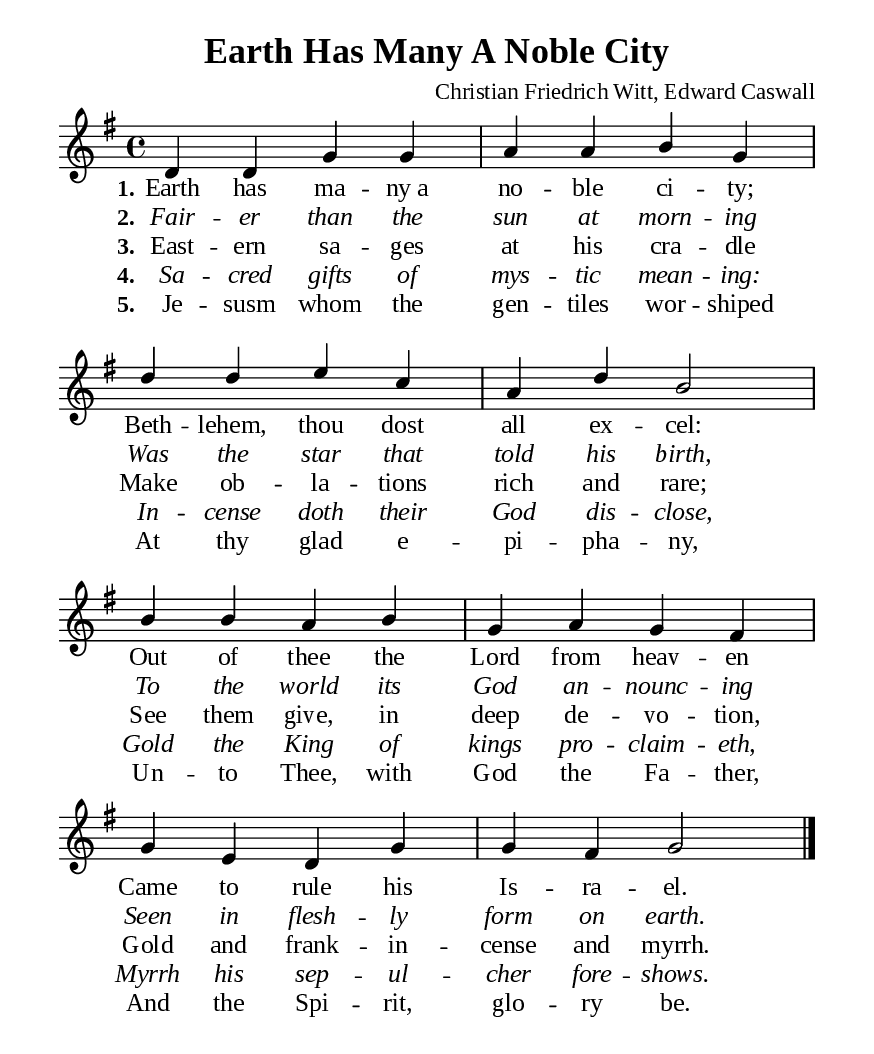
\version "2.18.2"

\header {
  title = "Earth Has Many A Noble City"
  composer = "Christian Friedrich Witt, Edward Caswall"
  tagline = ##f
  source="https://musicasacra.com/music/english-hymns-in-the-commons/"
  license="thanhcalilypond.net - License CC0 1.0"
}

global= {
  \key g \major
  \time 4/4
  \override Score.BarNumber.break-visibility = ##(#f #f #f)
  \override Lyrics.LyricSpace.minimum-distance = #3.0
}

\paper {
  #(set-paper-size "a5")
  top-margin = 10\mm
  bottom-marign = 10\mm
  left-margin = 10\mm
  right-margin = 10\mm
  indent = #0
  #(define fonts
	 (make-pango-font-tree "Liberation Serif"
	 		       "Liberation Serif"
			       "Liberation Serif"
			       (/ 20 20)))
  system-system-spacing = #'((basic-distance . 3) (padding . 3))
}

printItalic = \with {
  \override LyricText.font-shape = #'italic
}

% Verse music
musicVerseSoprano = \relative c' {
  %{	01	%} d4 d g g |
  %{	02	%} a a b g |
  %{	03	%} d' d e c |
  %{	04	%} a d b2 |
  %{	05	%} b4 b a b |
  %{	06	%} g a g fis |
  %{	07	%} g e d g |
  %{	08	%} g fis g2 \bar "|."
}

% Verse lyrics
verseOne = \lyricmode {
  \set stanza = #"1."
  Earth has ma -- ny_a no -- ble ci -- ty;
  Beth -- lehem, thou dost all ex -- cel:
  Out of thee the Lord from heav -- en
  Came to rule his Is -- ra -- el.
}

verseTwo = \lyricmode {
  \set stanza = #"2."
  Fair -- er than the sun at morn -- ing
  Was the star that told his birth,
  To the world its God an -- nounc -- ing
  Seen in flesh -- ly form on earth.
}

verseThree = \lyricmode {
  \set stanza = #"3."
  East -- ern sa -- ges at his cra -- dle
  Make ob -- la -- tions rich and rare;
  See them give, in deep de -- vo -- tion,
  Gold and frank -- in -- cense and myrrh.
}

verseFour = \lyricmode {
  \set stanza = #"4."
  Sa -- cred gifts of mys -- tic mean -- ing:
  In -- cense doth their God dis -- close,
  Gold the King of kings pro -- claim -- eth,
  Myrrh his sep -- ul -- cher fore -- shows.
}

verseFive = \lyricmode {
  \set stanza = #"5."
  Je -- susm whom the gen -- tiles wor -- shiped
  At thy glad e -- pi -- pha -- ny,
  Un -- to Thee, with God the Fa -- ther,
  And the Spi -- rit, glo -- ry be.
}

% Layout
\score {
    \new ChoirStaff <<
      \new Staff <<
        \clef "treble"
        \new Voice = "sopranos" { \global \stemUp \slurUp \musicVerseSoprano }
      >>
      \new Lyrics \lyricsto sopranos \verseOne
      \new Lyrics \printItalic \lyricsto sopranos \verseTwo
      \new Lyrics \lyricsto sopranos \verseThree
      \new Lyrics \printItalic \lyricsto sopranos \verseFour
      \new Lyrics \lyricsto sopranos \verseFive
    >>
}
